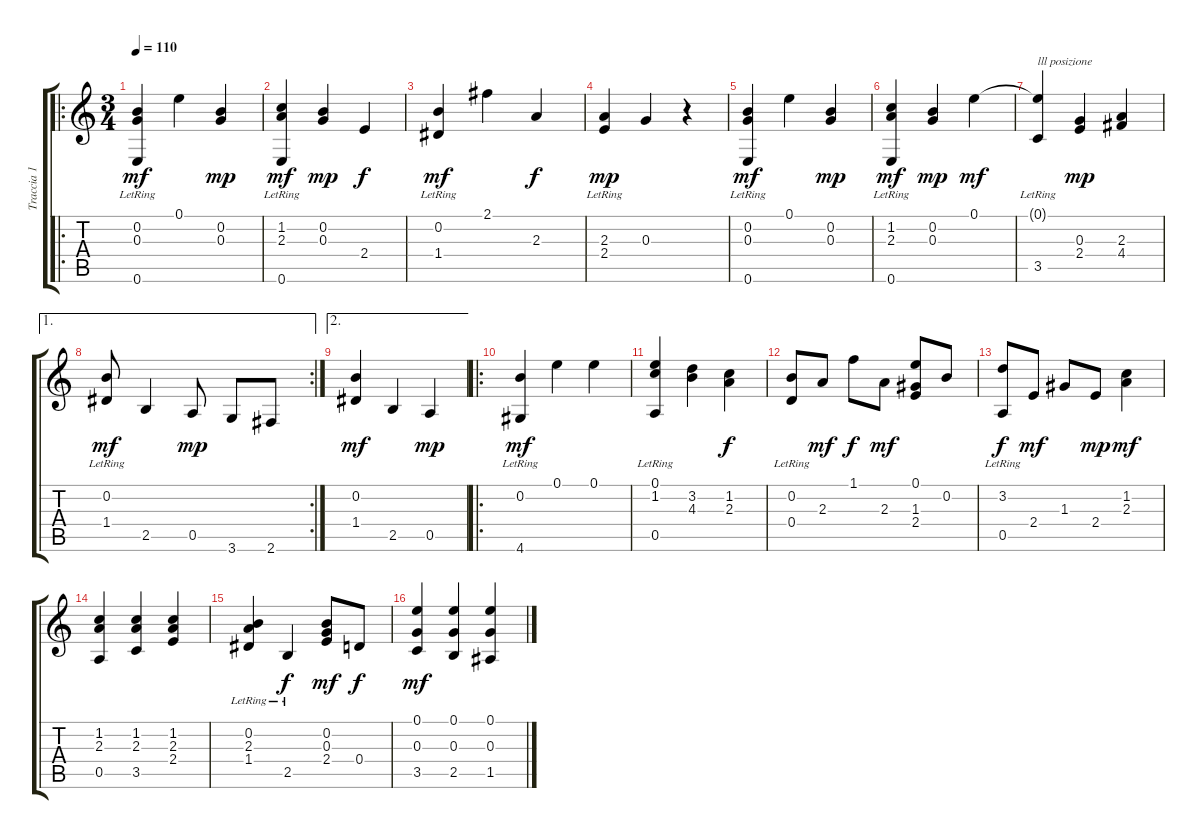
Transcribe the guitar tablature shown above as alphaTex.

\track ("Traccia 1" "Traccia 1") {instrument acousticguitarnylon}
\staff {score tabs}
\tuning (E4 B3 G3 D3 A2 E2) {hide}
\ro
\ts (3 4)
\tempo 110
\clef g2
\ks c
(0.2 0.3 0.6{lr}).4{dy mf instrument acousticguitarnylon} 0.1.4 (0.2 0.3).4{dy mp} |
(1.2 2.3 0.6{lr}).4{dy mf} (0.2 0.3).4{dy mp} 2.4.4{dy f} |
(0.2 1.4{lr}).4{dy mf} 2.1.4 2.3.4{dy f} |
(2.3 2.4{lr}).4{dy mp} 0.3.4 r.4 |
(0.2 0.3 0.6{lr}).4{dy mf} 0.1.4 (0.2 0.3).4{dy mp} |
(1.2 2.3 0.6{lr}).4{dy mf} (0.2 0.3).4{dy mp} 0.1.4{dy mf} |
(0.1{t} 3.5{lr}).4{txt "lll posizione"} (0.3 2.4).4{dy mp} (2.3 4.4).4 |
\ae 1
\rc 2
(0.2{lr} 1.4{lr}).8{dy mf} 2.5.4 0.5.8{dy mp} 3.6.8 2.6.8 |
\ae 2
(0.2 1.4).4{dy mf} 2.5.4 0.5.4{dy mp} |
\ro
(0.2 4.6{lr}).4{dy mf} 0.1.4 0.1.4 |
(0.1 1.2 0.5{lr}).4 (3.2 4.3).4 (1.2 2.3).4{dy f} |
(0.2 0.4{lr}).8 2.3.8{dy mf} 1.1.8{dy f} 2.3.8{dy mf} (0.1 1.3 2.4).8 0.2.8 |
(3.2 0.5{lr}).8{dy f} 2.4.8{dy mf} 1.3.8 2.4.8{dy mp} (1.2 2.3).4{dy mf} |
(1.2 2.3 0.5).4 (1.2 2.3 3.5).4 (1.2 2.3 2.4).4 |
(0.2 2.3 1.4{lr}).4 2.5{lr}.4{dy f} (0.2 0.3 2.4).8{dy mf} 0.4.8{dy f} |
(0.1 0.3 3.5).4{dy mf} (0.1 0.3 2.5).4 (0.1 0.3 1.5).4
